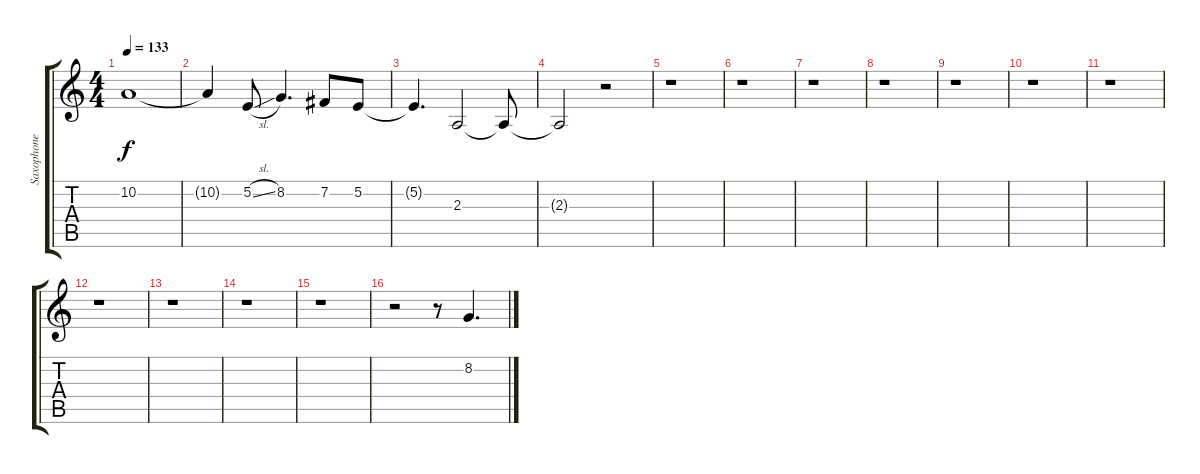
\track ("Saxophone" "Saxophone") {instrument tenorsax}
\staff {score tabs}
\tuning (E4 B3 G3 D3 A2 E2) {hide}
\ts (4 4)
\tempo 133
\clef g2
\ks c
10.2.1{dy f} |
10.2{t}.4 5.2{sl}.8 8.2.4{d} 7.2.8 5.2.8 |
5.2{t}.4{d} 2.3.2 2.3{t}.8 |
2.3{t}.2 r.2 |
r.1 |
r.1 |
r.1 |
r.1 |
r.1 |
r.1 |
r.1 |
r.1 |
r.1 |
r.1 |
r.1 |
r.2 r.8 8.2.4{d}
